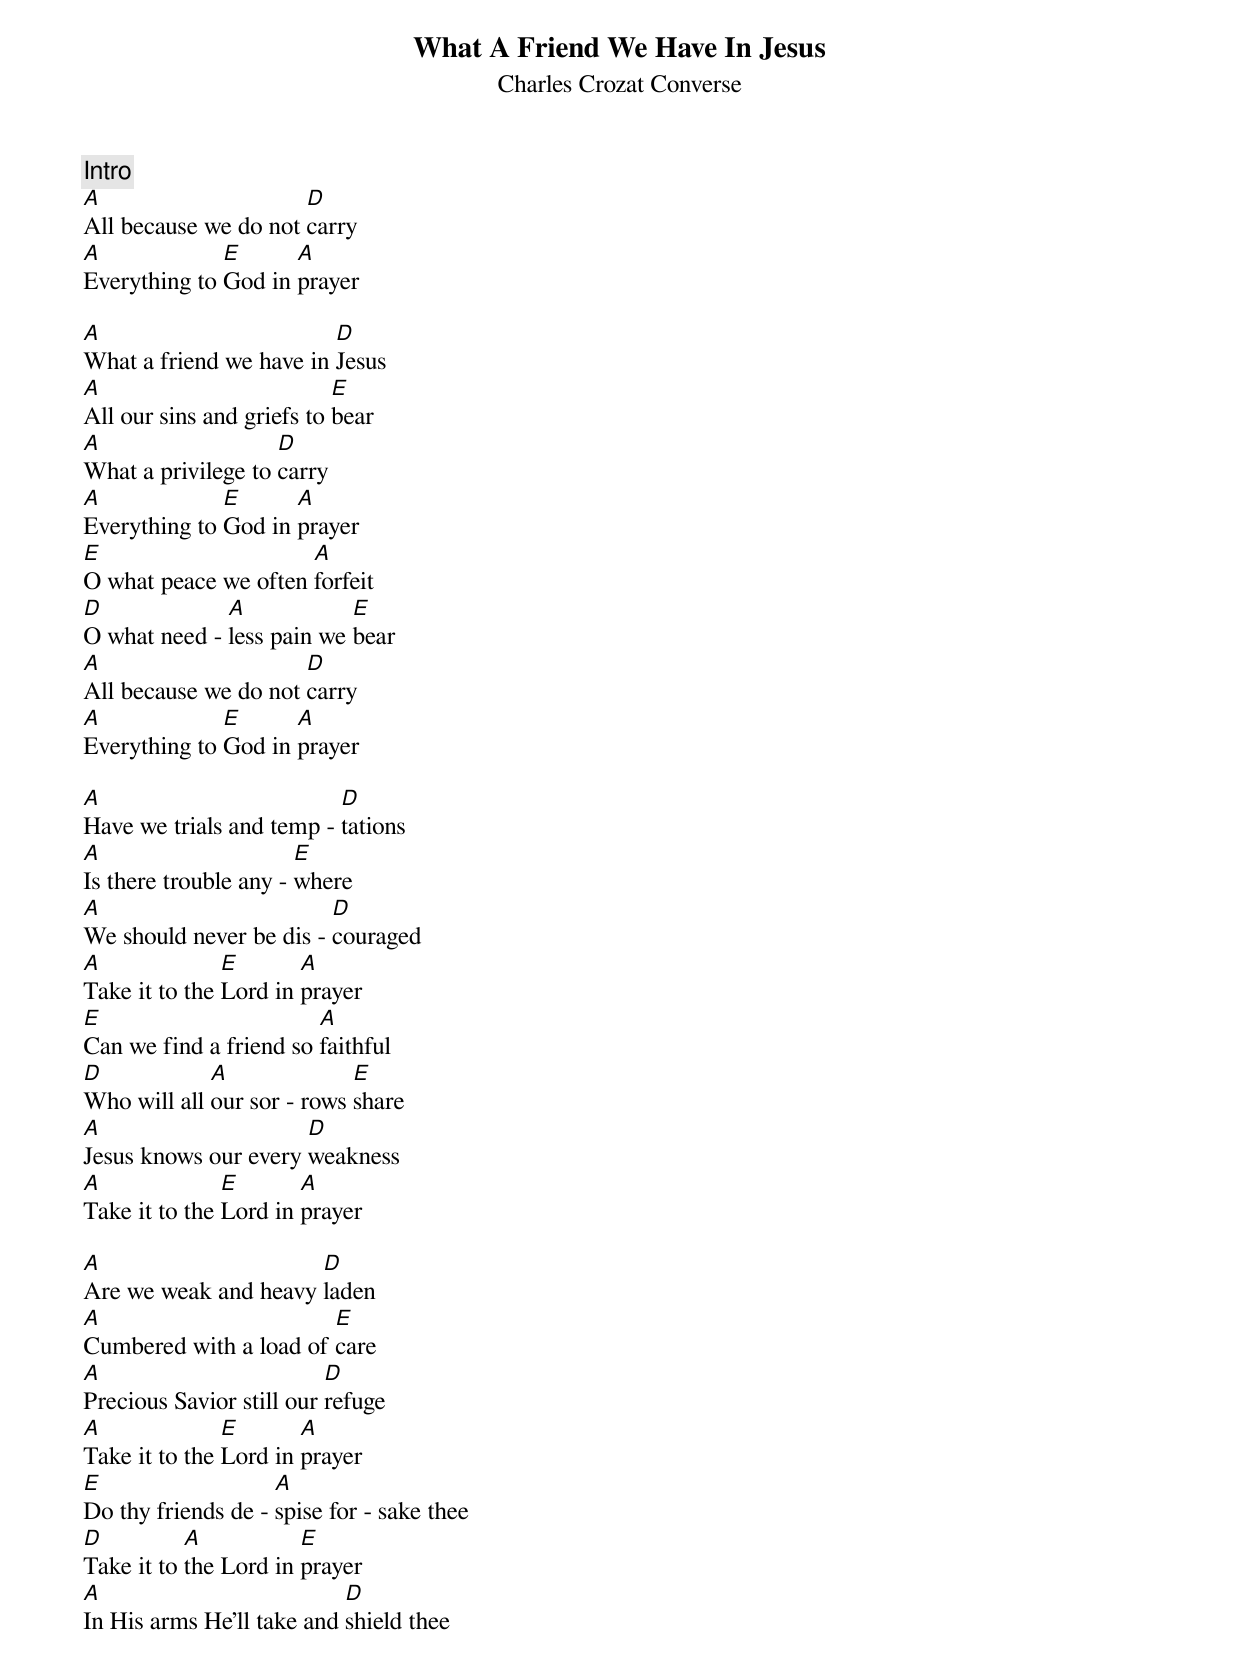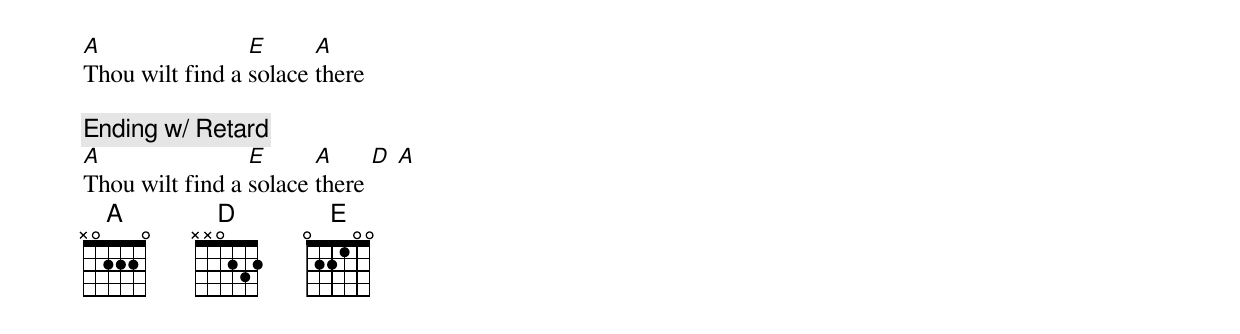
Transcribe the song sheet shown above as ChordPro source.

{title:What A Friend We Have In Jesus}
{subtitle:Charles Crozat Converse}
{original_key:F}
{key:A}
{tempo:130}
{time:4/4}
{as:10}

{c:Intro}
[A]All because we do not [D]carry
[A]Everything to [E]God in [A]prayer

[A]What a friend we have in [D]Jesus
[A]All our sins and griefs to [E]bear
[A]What a privilege to [D]carry
[A]Everything to [E]God in [A]prayer
[E]O what peace we often [A]forfeit
[D]O what need - [A]less pain we [E]bear
[A]All because we do not [D]carry
[A]Everything to [E]God in [A]prayer

[A]Have we trials and temp - [D]tations
[A]Is there trouble any - [E]where
[A]We should never be dis - [D]couraged
[A]Take it to the [E]Lord in [A]prayer
[E]Can we find a friend so [A]faithful
[D]Who will all [A]our sor - rows [E]share
[A]Jesus knows our every [D]weakness
[A]Take it to the [E]Lord in [A]prayer

[A]Are we weak and heavy [D]laden
[A]Cumbered with a load of [E]care
[A]Precious Savior still our [D]refuge
[A]Take it to the [E]Lord in [A]prayer
[E]Do thy friends de - [A]spise for - sake thee
[D]Take it to [A]the Lord in [E]prayer
[A]In His arms He'll take and [D]shield thee
[A]Thou wilt find a [E]solace [A]there

{c:Ending w/ Retard}
[A]Thou wilt find a [E]solace [A]there [D] [A]
